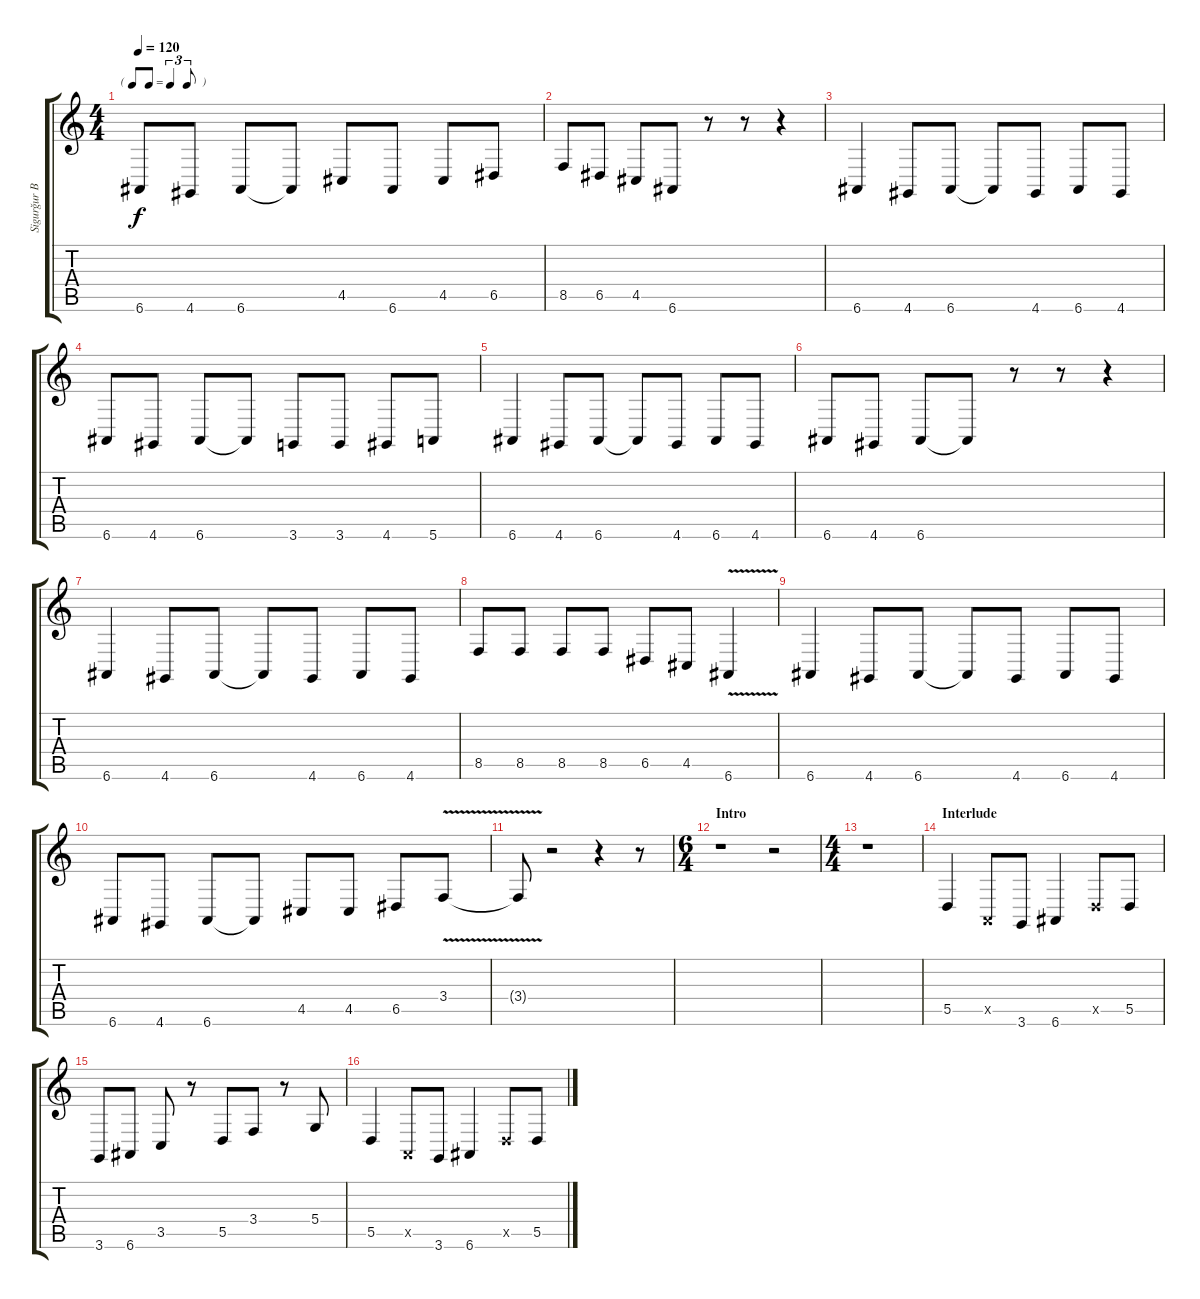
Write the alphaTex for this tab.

\track ("Sigurğur Bachmann, Vocals" "Sigurğur B") {instrument lead5charang}
\staff {score tabs}
\tuning (E4 B3 G3 D3 A2 E2) {hide}
\ts (4 4)
\tf triplet8th
\tempo 120
\clef g2
\ks c
6.6.8{dy f} 4.6.8 6.6.8 6.6{t}.8 4.5.8 6.6.8 4.5.8 6.5.8 |
8.5.8 6.5.8 4.5.8 6.6.8 r.8 r.8 r.4 |
6.6.4 4.6.8 6.6.8 6.6{t}.8 4.6.8 6.6.8 4.6.8 |
6.6.8 4.6.8 6.6.8 6.6{t}.8 3.6.8 3.6.8 4.6.8 5.6.8 |
6.6.4 4.6.8 6.6.8 6.6{t}.8 4.6.8 6.6.8 4.6.8 |
6.6.8 4.6.8 6.6.8 6.6{t}.8 r.8 r.8 r.4 |
6.6.4 4.6.8 6.6.8 6.6{t}.8 4.6.8 6.6.8 4.6.8 |
8.5.8 8.5.8 8.5.8 8.5.8 6.5.8 4.5.8 6.6{v}.4 |
6.6.4 4.6.8 6.6.8 6.6{t}.8 4.6.8 6.6.8 4.6.8 |
6.6.8 4.6.8 6.6.8 6.6{t}.8 4.5.8 4.5.8 6.5.8 3.4{v}.8 |
3.4{t}.8 r.2 r.4 r.8 |
\ts (6 4)
\section ("" "Intro")
r.1 r.2 |
\ts (4 4)
r.1 |
\section ("" "Interlude")
5.5.4 0.5{x}.8 3.6.8 6.6.4 5.5{x}.8 5.5.8 |
3.6.8 6.6.8 3.5.8 r.8 5.5.8 3.4.8 r.8 5.4.8 |
5.5.4 0.5{x}.8 3.6.8 6.6.4 5.5{x}.8 5.5.8
